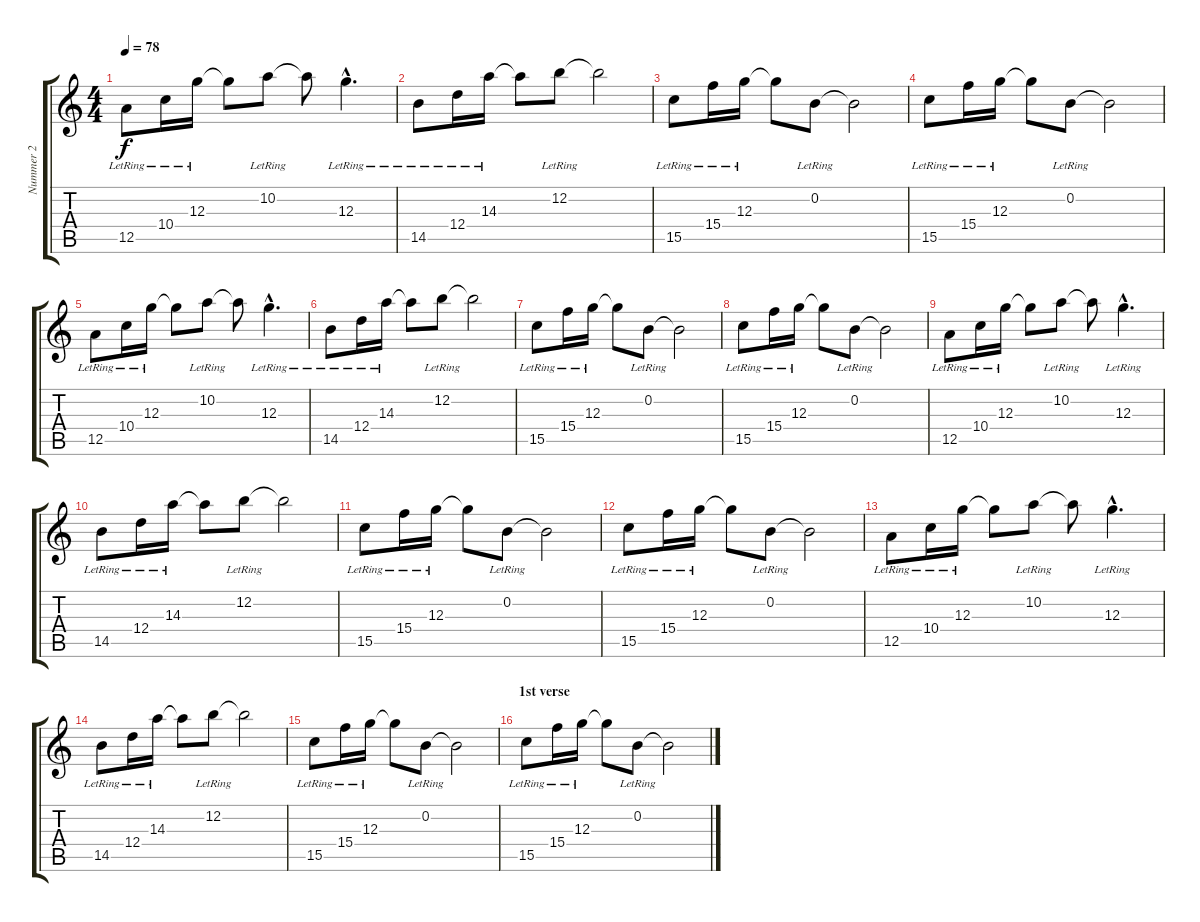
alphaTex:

\track ("Nummer 2" "Nummer 2") {instrument electricguitarclean}
\staff {score tabs}
\tuning (E4 B3 G3 D3 A2 E2) {hide}
\ts (4 4)
\tempo 78
\clef g2
\ks c
12.5{lr}.8{dy f} 10.4{lr}.16 12.3{lr}.16 12.3{t}.8 10.2{lr}.8 10.2{t}.8 12.3{hac lr}.4{d} |
14.5{lr}.8 12.4{lr}.16 14.3{lr}.16 14.3{t}.8 12.2{lr}.8 12.2{t}.2 |
15.5{lr}.8 15.4{lr}.16 12.3{lr}.16 12.3{t}.8 0.2{lr}.8 0.2{t}.2 |
15.5{lr}.8 15.4{lr}.16 12.3{lr}.16 12.3{t}.8 0.2{lr}.8 0.2{t}.2 |
12.5{lr}.8 10.4{lr}.16 12.3{lr}.16 12.3{t}.8 10.2{lr}.8 10.2{t}.8 12.3{hac lr}.4{d} |
14.5{lr}.8 12.4{lr}.16 14.3{lr}.16 14.3{t}.8 12.2{lr}.8 12.2{t}.2 |
15.5{lr}.8 15.4{lr}.16 12.3{lr}.16 12.3{t}.8 0.2{lr}.8 0.2{t}.2 |
15.5{lr}.8 15.4{lr}.16 12.3{lr}.16 12.3{t}.8 0.2{lr}.8 0.2{t}.2 |
12.5{lr}.8 10.4{lr}.16 12.3{lr}.16 12.3{t}.8 10.2{lr}.8 10.2{t}.8 12.3{hac lr}.4{d} |
14.5{lr}.8 12.4{lr}.16 14.3{lr}.16 14.3{t}.8 12.2{lr}.8 12.2{t}.2 |
15.5{lr}.8 15.4{lr}.16 12.3{lr}.16 12.3{t}.8 0.2{lr}.8 0.2{t}.2 |
15.5{lr}.8 15.4{lr}.16 12.3{lr}.16 12.3{t}.8 0.2{lr}.8 0.2{t}.2 |
12.5{lr}.8 10.4{lr}.16 12.3{lr}.16 12.3{t}.8 10.2{lr}.8 10.2{t}.8 12.3{hac lr}.4{d} |
14.5{lr}.8 12.4{lr}.16 14.3{lr}.16 14.3{t}.8 12.2{lr}.8 12.2{t}.2 |
15.5{lr}.8 15.4{lr}.16 12.3{lr}.16 12.3{t}.8 0.2{lr}.8 0.2{t}.2 |
\section ("" "1st verse")
15.5{lr}.8 15.4{lr}.16 12.3{lr}.16 12.3{t}.8 0.2{lr}.8 0.2{t}.2
